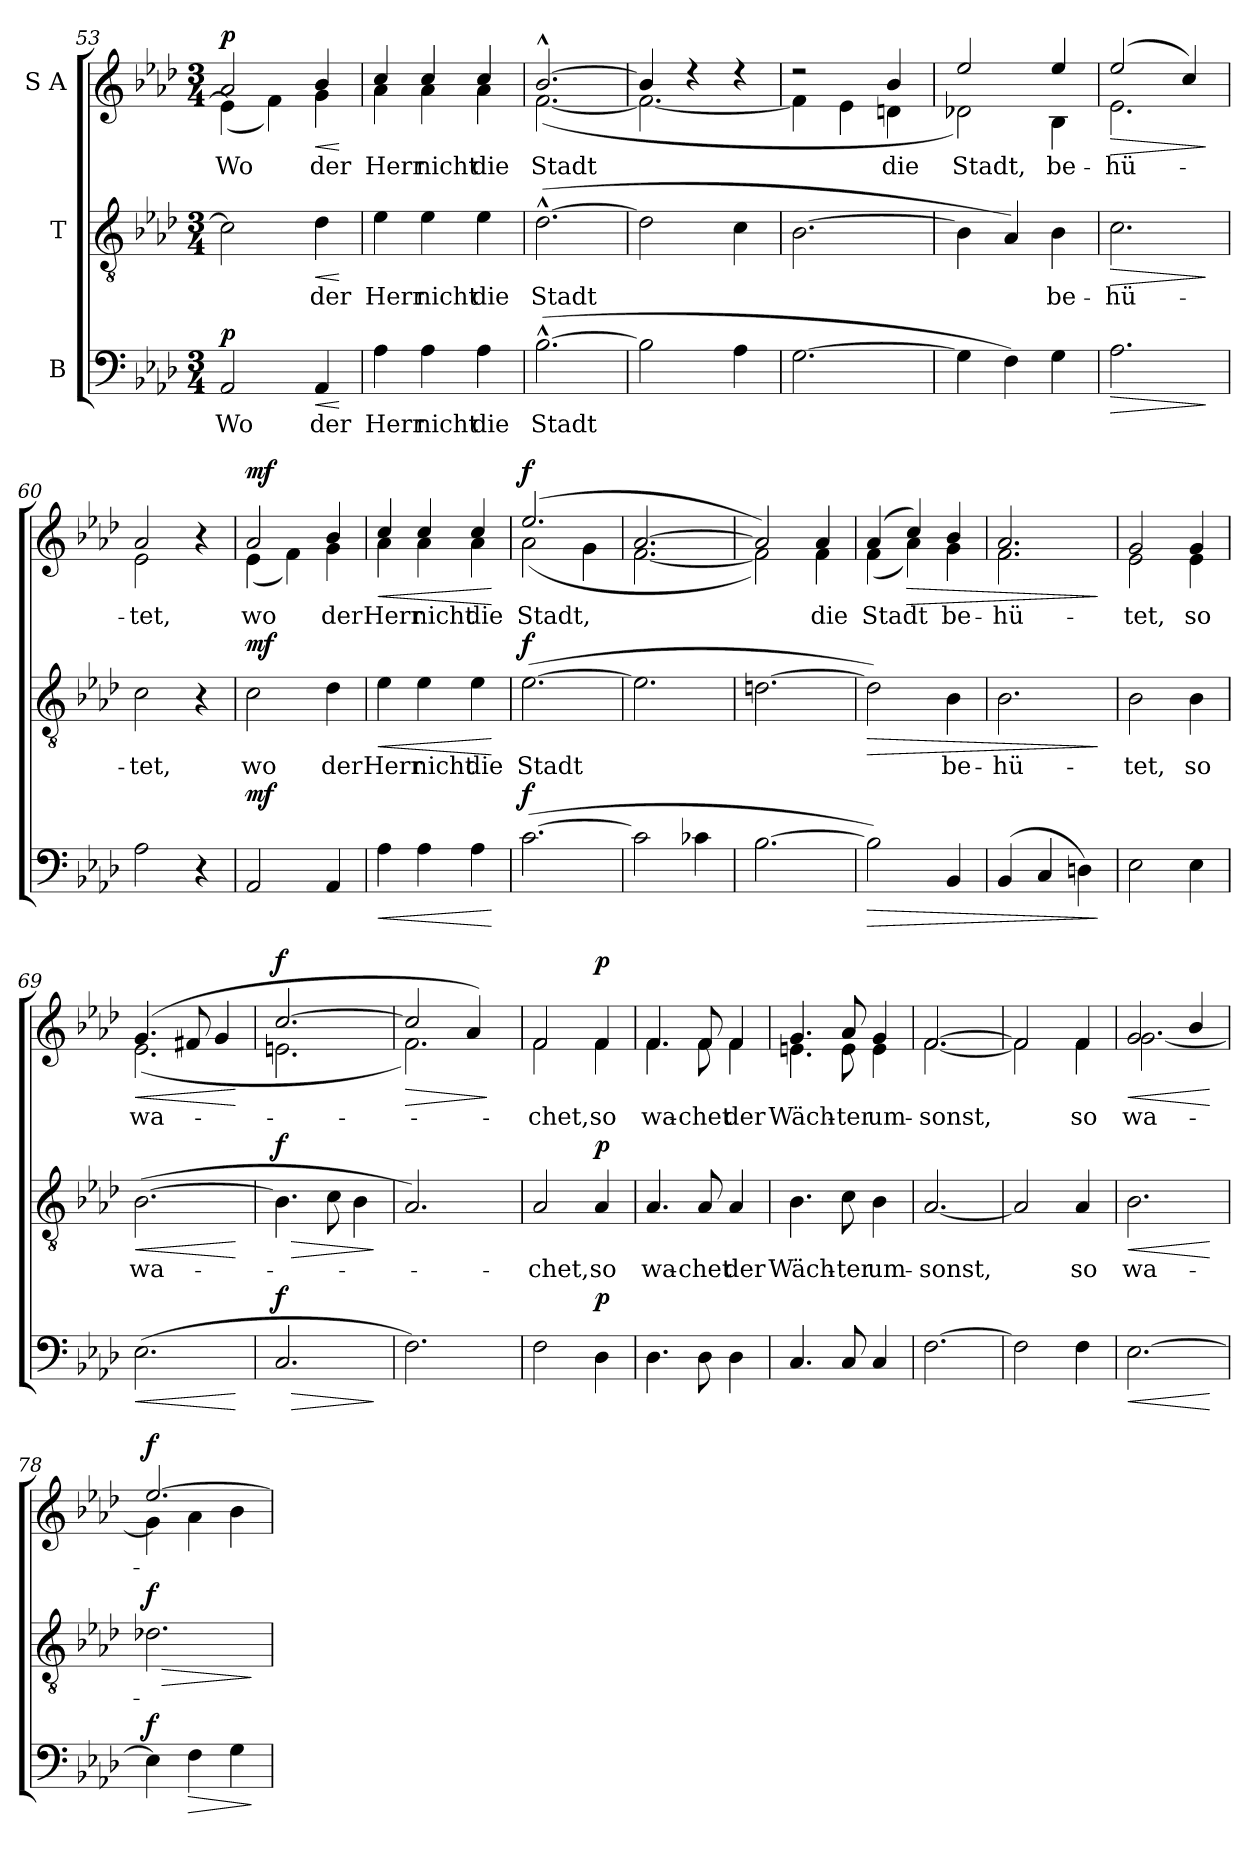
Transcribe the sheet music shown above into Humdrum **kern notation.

**kern	**text	**dynam	**kern	**text	**dynam	**kern	**text	**dynam
*part3	*part3	*part3	*part2	*part2	*part2	*part1	*part1	*part1
*staff3	*staff3	*staff3	*staff2	*staff2	*staff2	*staff1	*staff1	*staff1
*I"B	*	*	*I"T	*	*	*I"S A	*	*
*clefF4	*	*	*clefGv2	*	*	*clefG2	*	*
*k[b-e-a-d-]	*	*	*k[b-e-a-d-]	*	*	*k[b-e-a-d-]	*	*
*M3/4	*	*	*M3/4	*	*	*M3/4	*	*
=53	=53	=53	=53	=53	=53	=53	=53	=53
!	!LO:LY:b	!LO:DY:a	!	!	!	!	!LO:LY:b	!LO:DY:a
*	*	*	*	*	*	*^	*	*
2AA-/	Wo	p	2c\]	.	.	2a-/	(4e-\]	Wo	p
.	.	.	.	.	.	.	4f\)	.	.
!	!LO:LY:b	!LO:HP:b	!	!LO:LY:b	!LO:HP:b	!	!	!LO:LY:b	!LO:HP:b
!	!	!	!	!	!	!	!	!LO:LY:b	!
4AA-/	der	<	4d-\	der	<	4b-/	4g\	der	<
*	*	*	*	*	*	*v	*v	*	*
.	.	[	.	.	[	.	.	[
=54	=54	=54	=54	=54	=54	=54	=54	=54
!	!LO:LY:b	!	!	!LO:LY:b	!	!	!LO:LY:b	!
*	*	*	*	*	*	*^	*	*
!	!	!	!	!	!	!	!	!LO:LY:b	!
4A-\	Herr	.	4e-\	Herr	.	4cc/	4a-\	Herr	.
!	!LO:LY:b	!	!	!LO:LY:b	!	!	!	!LO:LY:b	!
!	!	!	!	!	!	!	!	!LO:LY:b	!
4A-\	nicht	.	4e-\	nicht	.	4cc/	4a-\	nicht	.
!	!LO:LY:b	!	!	!LO:LY:b	!	!	!	!LO:LY:b	!
!	!	!	!	!	!	!	!	!LO:LY:b	!
4A-\	die	.	4e-\	die	.	4cc/	4a-\	die	.
=55	=55	=55	=55	=55	=55	=55	=55	=55	=55
!	!LO:LY:b	!	!	!LO:LY:b	!	!	!	!LO:LY:b	!
!	!	!	!	!	!	!	!	!LO:LY:b	!
([2.B-^^\	Stadt	.	([2.d-^^\	Stadt	.	[2.b-^^/	([2.f\	Stadt	.
=56	=56	=56	=56	=56	=56	=56	=56	=56	=56
2B-\]	.	.	2d-\]	.	.	4b-/]	2.f\_	.	.
.	.	.	.	.	.	4r	.	.	.
4A-\	.	.	4c\	.	.	4r	.	.	.
=57	=57	=57	=57	=57	=57	=57	=57	=57	=57
[2.G\	.	.	[2.B-\	.	.	2r	4f\]	.	.
.	.	.	.	.	.	.	4e-\	.	.
!	!	!	!	!	!	!	!	!LO:LY:b	!
.	.	.	.	.	.	4b-/	4dn\	die	.
=58	=58	=58	=58	=58	=58	=58	=58	=58	=58
!	!	!	!	!	!	!	!	!LO:LY:b	!
4G\]	.	.	4B-\]	.	.	2ee-/	2d-X\)	Stadt,	.
4F\)	.	.	4A-/)	.	.	.	.	.	.
!	!	!	!	!LO:LY:b	!	!	!	!LO:LY:b	!
4G\	.	.	4B-\	be-	.	4ee-/	4B-\	be-	.
!!LO:LB:g=z	!!
=59	=59	=59	=59	=59	=59	=59	=59	=59	=59
!	!	!LO:HP:b	!	!LO:LY:b	!LO:HP:b	!	!	!LO:LY:b	!LO:HP:b
2.A-\	.	>	2.c\	-hü-	>	(2ee-/	2.e-\	-hü-	>
.	.	.	.	.	.	4cc/)	.	.	.
*	*	*	*	*	*	*v	*v	*	*
.	.	]	.	.	]	.	.	]
=60	=60	=60	=60	=60	=60	=60	=60	=60
!	!	!	!	!LO:LY:b	!	!	!LO:LY:b	!
*	*	*	*	*	*	*^	*	*
2A-\	.	.	2c\	-tet,	.	2a-/	2e-\	-tet,	.
4r	.	.	4r	.	.	4r	4ryy	.	.
=61	=61	=61	=61	=61	=61	=61	=61	=61	=61
!	!	!LO:DY:a	!	!LO:LY:b	!LO:DY:a	!	!	!LO:LY:b	!LO:DY:a
2AA-/	.	mf	2c\	wo	mf	2a-/	(4e-\	wo	mf
.	.	.	.	.	.	.	4f\)	.	.
!	!	!	!	!LO:LY:b	!	!	!	!LO:LY:b	!
4AA-/	.	.	4d-\	der	.	4b-/	4g\	der	.
=62	=62	=62	=62	=62	=62	=62	=62	=62	=62
!	!	!LO:HP:b	!	!LO:LY:b	!LO:HP:b	!	!	!LO:LY:b	!LO:HP:b
4A-\	.	<	4e-\	Herr	<	4cc/	4a-\	Herr	<
!	!	!	!	!LO:LY:b	!	!	!	!LO:LY:b	!
4A-\	.	.	4e-\	nicht	.	4cc/	4a-\	nicht	.
!	!	!	!	!LO:LY:b	!	!	!	!LO:LY:b	!
4A-\	.	.	4e-\	die	.	4cc/	4a-\	die	.
*	*	*	*	*	*	*v	*v	*	*
.	.	[	.	.	[	.	.	[
=63	=63	=63	=63	=63	=63	=63	=63	=63
!	!	!LO:DY:a	!	!LO:LY:b	!LO:DY:a	!	!LO:LY:b	!LO:DY:a
*	*	*	*	*	*	*^	*	*
([2.c\	.	f	([2.e-\	Stadt	f	(2.ee-/	(2a-\	Stadt,	f
.	.	.	.	.	.	.	4g\	.	.
=64	=64	=64	=64	=64	=64	=64	=64	=64	=64
2c\]	.	.	2.e-\]	.	.	[2.a-/	[2.f\	.	.
4c-X\	.	.	.	.	.	.	.	.	.
=65	=65	=65	=65	=65	=65	=65	=65	=65	=65
[2.B-\	.	.	[2.dn\	.	.	2a-/])	2f\])	.	.
!	!	!	!	!	!	!	!	!LO:LY:b	!
.	.	.	.	.	.	4a-/	4f\	die	.
=66	=66	=66	=66	=66	=66	=66	=66	=66	=66
!	!	!LO:HP:b	!	!	!LO:HP:b	!	!	!LO:LY:b	!
2B-\])	.	>	2d\])	.	>	(4a-/	(4f\	Stadt	.
!	!	!	!	!	!	!	!	!	!LO:HP:b
.	.	.	.	.	.	4cc/)	4a-\)	.	>
!	!	!	!	!LO:LY:b	!	!	!	!LO:LY:b	!
4BB-/	.	.	4B-\	be-	.	4b-/	4g\	be-	.
!!LO:LB:g=z	!!
=67	=67	=67	=67	=67	=67	=67	=67	=67	=67
!	!	!	!	!LO:LY:b	!	!	!	!LO:LY:b	!
(4BB-/	.	.	2.B-\	-hü-	.	2.a-/	2.f\	-hü-	.
4C/	.	.	.	.	.	.	.	.	.
4Dn\)	.	.	.	.	.	.	.	.	.
*	*	*	*	*	*	*v	*v	*	*
.	.	]	.	.	]	.	.	]
=68	=68	=68	=68	=68	=68	=68	=68	=68
!	!	!	!	!LO:LY:b	!	!	!LO:LY:b	!
*	*	*	*	*	*	*^	*	*
2E-\	.	.	2B-\	-tet,	.	2g/	2e-\	-tet,	.
!	!	!	!	!LO:LY:b	!	!	!	!LO:LY:b	!
4E-\	.	.	4B-\	so	.	4g/	4e-\	so	.
=69	=69	=69	=69	=69	=69	=69	=69	=69	=69
!	!	!LO:HP:b	!	!LO:LY:b	!LO:HP:b	!	!	!LO:LY:b	!LO:HP:b
(2.E-\	.	<	([2.B-\	wa-	<	(4.g/	(2.e-\	wa-	<
.	.	.	.	.	.	8f#X/	.	.	.
.	.	.	.	.	.	4g/	.	.	.
*	*	*	*	*	*	*v	*v	*	*
.	.	[	.	.	[	.	.	[
=70	=70	=70	=70	=70	=70	=70	=70	=70
!	!	!LO:HP:b	!	!	!LO:HP:b	!	!	!
*	*	*	*	*	*	*^	*	*
!	!	!LO:DY:n=1:a	!	!	!LO:DY:n=1:a	!	!	!	!LO:DY:a
2.C/	.	> f	4.B-\]	.	> f	[2.cc/	2.en\	.	f
.	.	.	8c\	.	.	.	.	.	.
.	.	.	4B-\	.	.	.	.	.	.
*	*	*	*	*	*	*v	*v	*	*
.	.	]	.	.	]	.	.	.
=71	=71	=71	=71	=71	=71	=71	=71	=71
!	!	!	!	!	!	!	!	!LO:HP:b
*	*	*	*	*	*	*^	*	*
2.F\)	.	.	2.A-/)	.	.	2cc/]	2.f\)	.	>
.	.	.	.	.	.	4a-/)	.	.	.
*	*	*	*	*	*	*v	*v	*	*
.	.	.	.	.	.	.	.	]
=72	=72	=72	=72	=72	=72	=72	=72	=72
!	!	!	!	!LO:LY:b	!	!	!LO:LY:b	!
*	*	*	*	*	*	*^	*	*
2F\	.	.	2A-/	-chet,	.	2f/	2f\	-chet,	.
!	!	!LO:DY:a	!	!LO:LY:b	!LO:DY:a	!	!	!LO:LY:b	!LO:DY:a
4D-\	.	p	4A-/	so	p	4f/	4f\	so	p
=73	=73	=73	=73	=73	=73	=73	=73	=73	=73
!	!	!	!	!LO:LY:b	!	!	!	!LO:LY:b	!
4.D-\	.	.	4.A-/	wa-	.	4.f/	4.f\	wa-	.
!	!	!	!	!LO:LY:b	!	!	!	!LO:LY:b	!
8D-\	.	.	8A-/	-chet	.	8f/	8f\	-chet	.
!	!	!	!	!LO:LY:b	!	!	!	!LO:LY:b	!
4D-\	.	.	4A-/	der	.	4f/	4f\	der	.
!!LO:PB:g=z	!!
=74	=74	=74	=74	=74	=74	=74	=74	=74	=74
!	!	!	!	!LO:LY:b	!	!	!	!LO:LY:b	!
4.C/	.	.	4.B-\	Wäch-	.	4.g/	4.en\	Wäch-	.
!	!	!	!	!LO:LY:b	!	!	!	!LO:LY:b	!
8C/	.	.	8c\	-ter	.	8a-/	8e\	-ter	.
!	!	!	!	!LO:LY:b	!	!	!	!LO:LY:b	!
4C/	.	.	4B-\	um-	.	4g/	4e\	um-	.
=75	=75	=75	=75	=75	=75	=75	=75	=75	=75
!	!	!	!	!LO:LY:b	!	!	!	!LO:LY:b	!
[2.F\	.	.	[2.A-/	-sonst,	.	[2.f/	[2.f\	-sonst,	.
=76	=76	=76	=76	=76	=76	=76	=76	=76	=76
2F\]	.	.	2A-/]	.	.	2f/]	2f\]	.	.
!	!	!	!	!LO:LY:b	!	!	!	!LO:LY:b	!
4F\	.	.	4A-/	so	.	4f/	4f\	so	.
=77	=77	=77	=77	=77	=77	=77	=77	=77	=77
!	!	!LO:HP:b	!	!LO:LY:b	!LO:HP:b	!	!	!LO:LY:b	!LO:HP:b
[2.E-\	.	<	2.B-\	wa-	<	2g/	[2.g\	wa-	<
.	.	.	.	.	.	4b-/	.	.	.
*	*	*	*	*	*	*v	*v	*	*
.	.	[	.	.	[	.	.	[
=78	=78	=78	=78	=78	=78	=78	=78	=78
!	!	!LO:DY:a	!	!	!LO:HP:b	!	!	!
*	*	*	*	*	*	*^	*	*
!	!	!	!	!	!LO:DY:n=1:a	!	!	!	!LO:DY:a
4E-\]	.	f	2.d-X\	.	> f	[2.ee-/	4g\]	.	f
!	!	!LO:HP:b	!	!	!	!	!	!	!
4F\	.	>	.	.	.	.	4a-\	.	.
4G\	.	.	.	.	.	.	4b-\	.	.
*	*	*	*	*	*	*v	*v	*	*
.	.	]	.	.	]	.	.	.
=	=	=	=	=	=	=	=	=
*-	*-	*-	*-	*-	*-	*-	*-	*-
